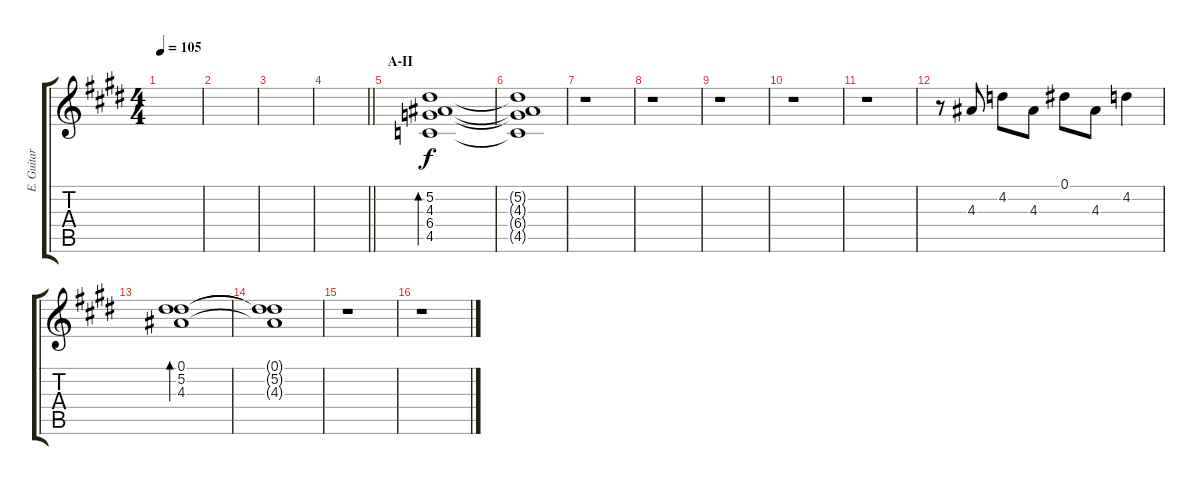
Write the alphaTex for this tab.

\track ("E. Guitar III" "E. Guitar ") {instrument overdrivenguitar}
\staff {score tabs}
\tuning (Eb4 Bb3 Gb3 Db3 Ab2 Eb2) {hide}
\ts (4 4)
\tempo 105
\clef g2
\ks e
|
|
|
\barLineRight lightlight
|
\section ("" "A-II")
(5.2 4.3 6.4 4.5).1{bd 240} |
(5.2{t} 4.3{t} 6.4{t} 4.5{t}).1 |
r.1 |
r.1 |
r.1 |
r.1 |
r.1 |
r.8 4.3.8 4.2.8 4.3.8 0.1.8 4.3.8 4.2.4 |
(0.1 5.2 4.3).1{bd 240} |
(0.1{t} 5.2{t} 4.3{t}).1 |
r.1 |
r.1
